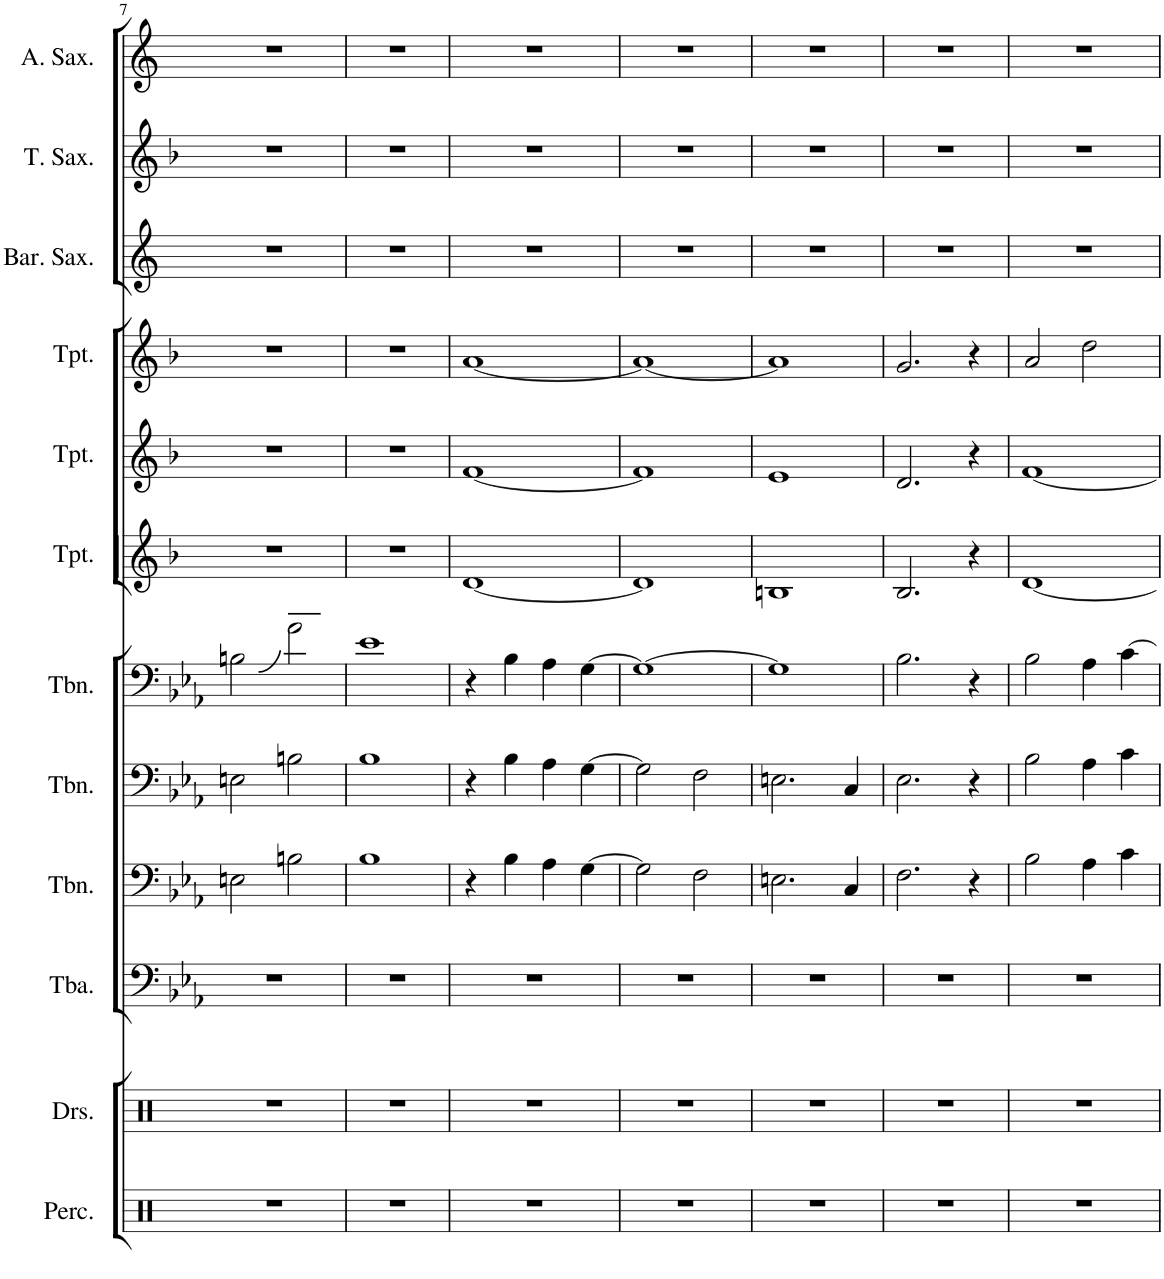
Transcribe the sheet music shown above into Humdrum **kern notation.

**kern	**kern	**kern	**kern	**kern	**kern	**kern	**kern	**kern	**kern	**kern	**kern
*part12	*part11	*part10	*part9	*part8	*part7	*part6	*part5	*part4	*part3	*part2	*part1
*staff12	*staff11	*staff10	*staff9	*staff8	*staff7	*staff6	*staff5	*staff4	*staff3	*staff2	*staff1
*I"Percussion	*I"Drumset	*I"Tuba	*I"Trombone	*I"Trombone	*I"Trombone	*I"Trumpet	*I"Trumpet	*I"Trumpet	*I"Baritone Saxophone	*I"Tenor Saxophone	*I"Alto Saxophone
*I'Perc.	*I'Drs.	*I'Tba.	*I'Tbn.	*I'Tbn.	*I'Tbn.	*I'Tpt.	*I'Tpt.	*I'Tpt.	*I'Bar. Sax.	*I'T. Sax.	*I'A. Sax.
!!LO:PB:g=z
*clefX	*clefX	*clefF4	*clefF4	*clefF4	*clefF4	*clefG2	*clefG2	*clefG2	*clefG2	*clefG2	*clefG2
*	*	*	*	*	*	*Trd1c2	*Trd1c2	*Trd1c2	*Trd12c21	*Trd8c14	*Trd5c9
*k[]	*k[]	*k[b-e-a-]	*k[b-e-a-]	*k[b-e-a-]	*k[b-e-a-]	*k[b-]	*k[b-]	*k[b-]	*k[]	*k[b-]	*k[]
*M4/4	*M4/4	*M4/4	*M4/4	*M4/4	*M4/4	*M4/4	*M4/4	*M4/4	*M4/4	*M4/4	*M4/4
=7	=7	=7	=7	=7	=7	=7	=7	=7	=7	=7	=7
1r	1r	1r	2En\	2En\	2Bn\	1r	1r	1r	1r	1r	1r
.	.	.	2Bn\	2Bn\	2d\	.	.	.	.	.	.
=8	=8	=8	=8	=8	=8	=8	=8	=8	=8	=8	=8
1r	1r	1r	1B-	1B-	1e-	1r	1r	1r	1r	1r	1r
=9	=9	=9	=9	=9	=9	=9	=9	=9	=9	=9	=9
1r	1r	1r	4r	4r	4r	[1d	[1f	[1a	1r	1r	1r
.	.	.	4B-\	4B-\	4B-\	.	.	.	.	.	.
.	.	.	4A-\	4A-\	4A-\	.	.	.	.	.	.
.	.	.	[4G\	[4G\	[4G\	.	.	.	.	.	.
=10	=10	=10	=10	=10	=10	=10	=10	=10	=10	=10	=10
1r	1r	1r	2G\]	2G\]	1G_	1d]	1f]	1a_	1r	1r	1r
.	.	.	2F\	2F\	.	.	.	.	.	.	.
=11	=11	=11	=11	=11	=11	=11	=11	=11	=11	=11	=11
1r	1r	1r	2.En\	2.En\	1G]	1Bn	1e	1a]	1r	1r	1r
.	.	.	4C/	4C/	.	.	.	.	.	.	.
=12	=12	=12	=12	=12	=12	=12	=12	=12	=12	=12	=12
1r	1r	1r	2.F\	2.E-\	2.B-\	2.B-/	2.d/	2.g/	1r	1r	1r
.	.	.	4r	4r	4r	4r	4r	4r	.	.	.
=13	=13	=13	=13	=13	=13	=13	=13	=13	=13	=13	=13
1r	1r	1r	2B-\	2B-\	2B-\	[1d	[1f	2a/	1r	1r	1r
.	.	.	4A-\	4A-\	4A-\	.	.	2dd\	.	.	.
.	.	.	4c\	4c\	[4c\	.	.	.	.	.	.
=	=	=	=	=	=	=	=	=	=	=	=
*-	*-	*-	*-	*-	*-	*-	*-	*-	*-	*-	*-
